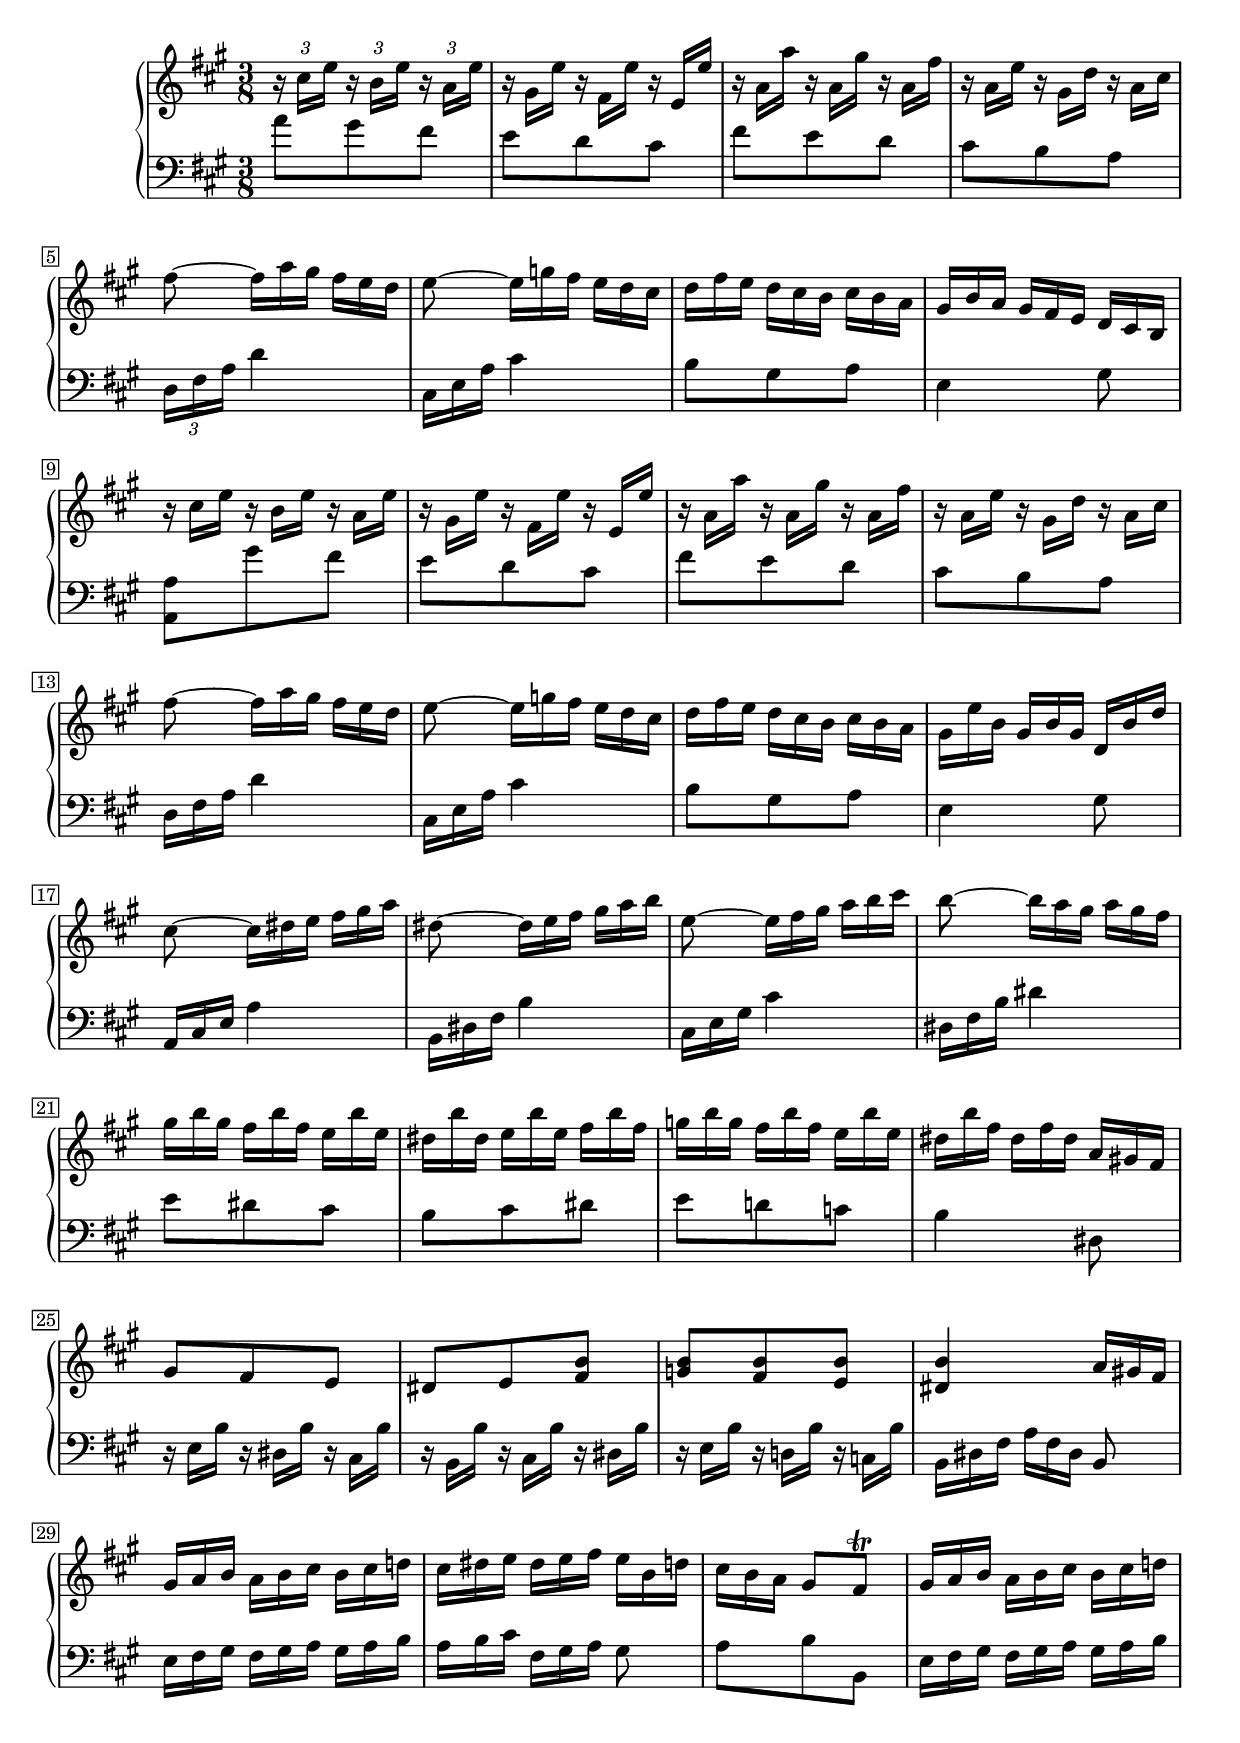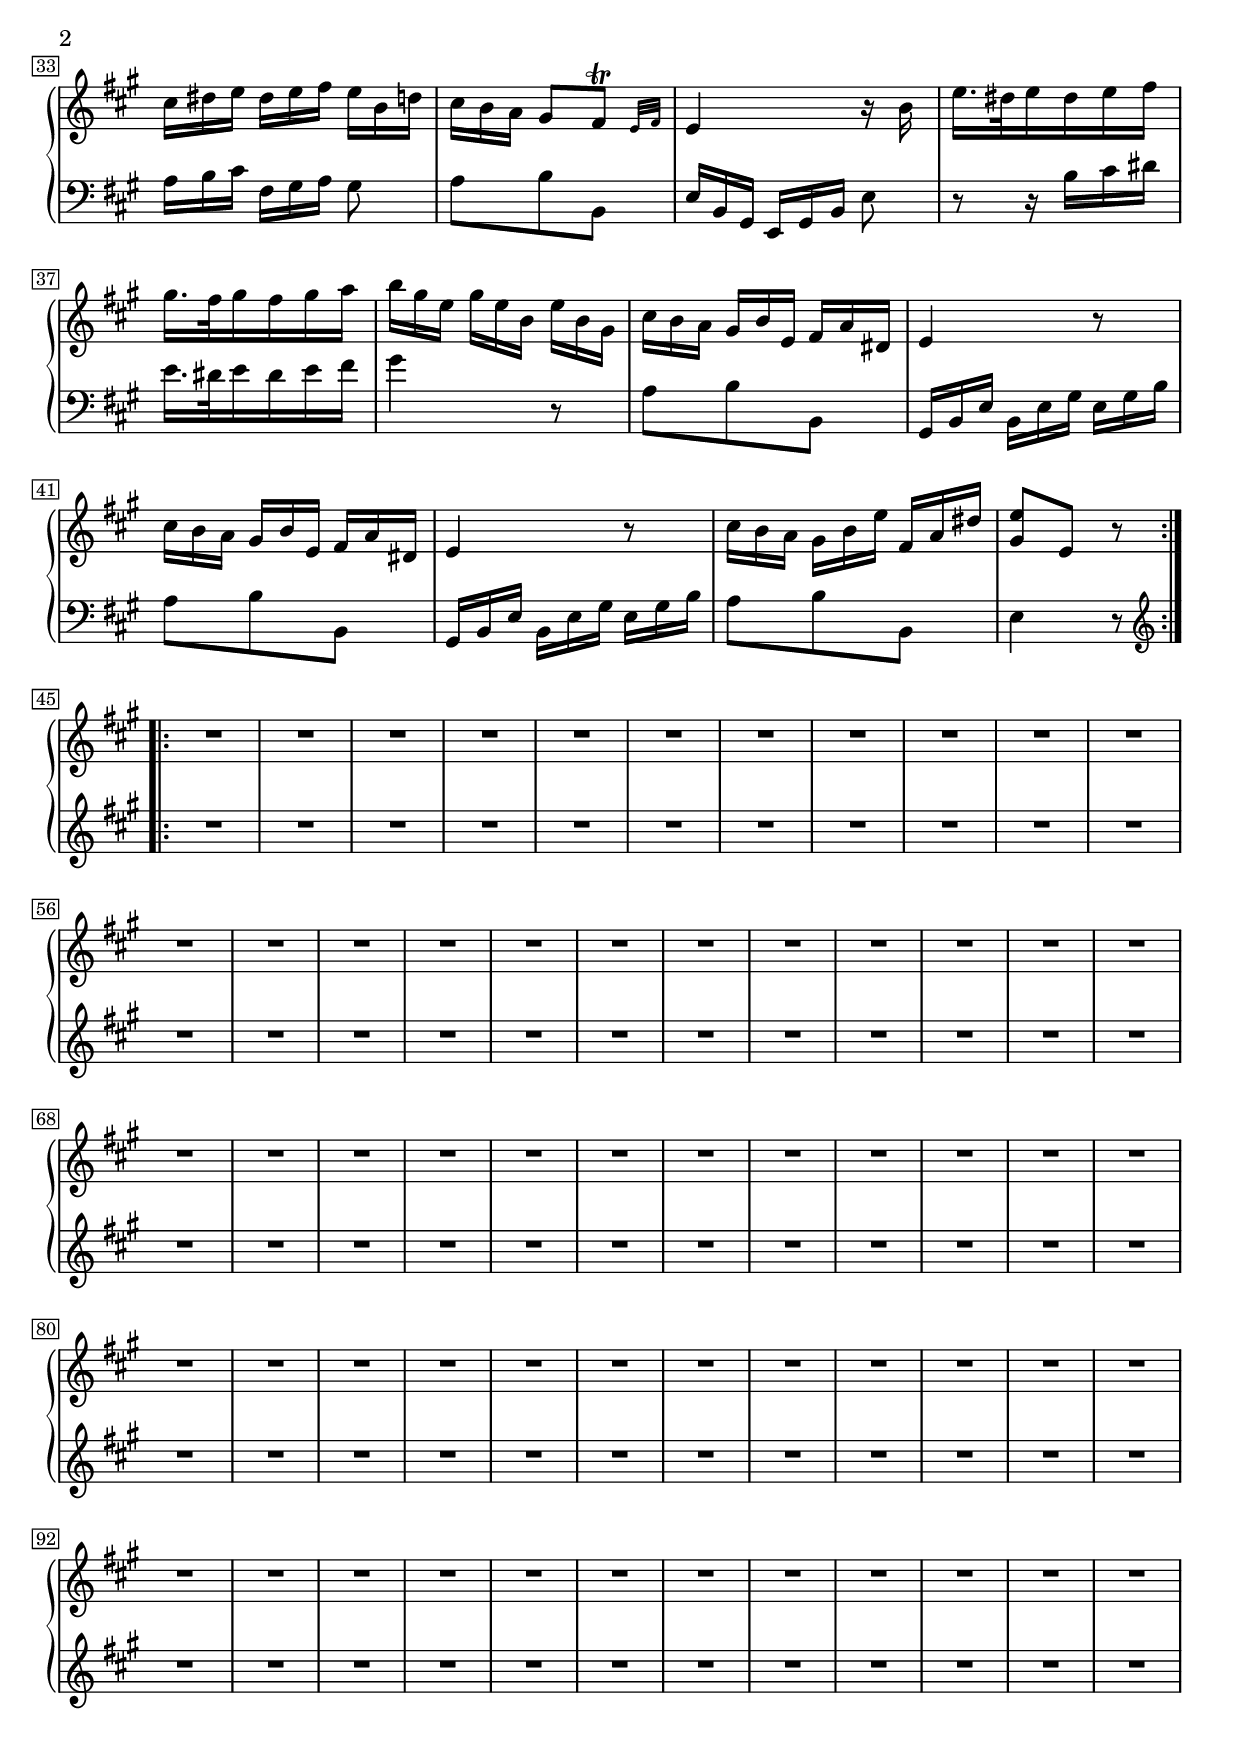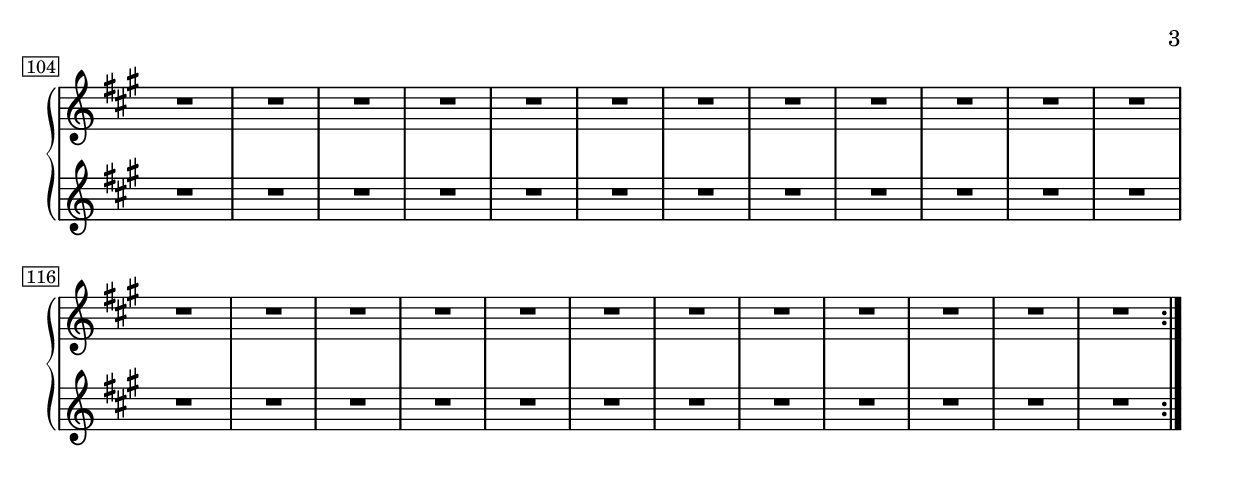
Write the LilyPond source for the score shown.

Global = {
  \key a \major
  \time 3/8
  \include "../global.ly"
}

Soprano = \context Voice = "one" \relative c'' {
  \voiceOne
  \stemNeutral\tieNeutral
  \override MultiMeasureRest.staff-position = #0
  \override Rest.staff-position = #0
  \omit TupletBracket
  %1
  \repeat volta 2 {
  | \tuplet 3/2 { r16 cis e } \tuplet 3/2 { r b e } \tuplet 3/2 { r a, e' }
  | \omit TupletNumber
    \tuplet 3/2 { r gis, e'  r fis, e'  r e, e' }
  | \tuplet 3/2 { r a, a'  r a, gis'  r a, fis' }
  | \tuplet 3/2 { r a, e'  r gis, d'  r a cis }
  %5
  | fis8~ \tuplet 3/2 { fis16[ a gis]  fis[ e d] }
  | e8~ \tuplet 3/2 { e16[ g fis]  e[ d cis] }
  | \tuplet 3/2 { d[ fis e]  d cis b  cis[ b a] }
  | \tuplet 3/2 { gis[ b a]  gis fis e  d[ cis b] }
  | \tuplet 3/2 { r16 cis' e } \tuplet 3/2 { r b e } \tuplet 3/2 { r a, e' }
  %10
  | \tuplet 3/2 { r gis, e'  r fis, e'  r e, e' }
  | \tuplet 3/2 { r a, a'  r a, gis'  r a, fis' }
  | \tuplet 3/2 { r a, e'  r gis, d'  r a cis }
  | fis8~ \tuplet 3/2 { fis16[ a gis]  fis[ e d] }
  | e8~ \tuplet 3/2 { e16[ g fis]  e[ d cis] }
  %15
  | \tuplet 3/2 { d[ fis e]  d cis b  cis[ b a] }
  | \tuplet 3/2 { gis[ e' b]  gis b gis  d[ b' d] }
  | cis8~ \tuplet 3/2 { cis16[ dis e]  fis gis a }
  | dis,8~ \tuplet 3/2 { dis16[ e fis]  gis a b }
  | e,8~ \tuplet 3/2 { e16[ fis gis]  a b cis }
  %20
  | b8~ \tuplet 3/2 { b16[ a gis]  a gis fis }
  | \tuplet 3/2 { gis[ b gis]  fis b fis  e[ b' e,] }
  | \tuplet 3/2 { dis[ b' dis,]  e b' e,  fis[ b fis] }
  | \tuplet 3/2 { g[ b g]  fis b fis  e[ b' e,] }
  | \tuplet 3/2 { dis[ b' fis]  dis fis dis  a[ gis! fis] }
  %25
  | gis8 fis e
  | dis e <fis b>
  | <b g> <fis b> <e b'>
  | <dis b'>4 \tuplet 3/2 { a'16[ gis fis] }
  | \tuplet 3/2 { gis[ a b]  a b cis  b[ cis d!] }
  %30
  | \tuplet 3/2 { cis[ dis e]  dis e fis  e[ b d] }
  | \tuplet 3/2 { cis[ b a] } gis8 fis\trill
  | \tuplet 3/2 { gis16[ a b]  a b cis  b[ cis d!] }
  | \tuplet 3/2 { cis[ dis e]  dis e fis  e[ b d] }
  | \tuplet 3/2 { cis[ b a] } gis8
    fis8*1/2\trill \magnifyMusic 0.66 { e32[ fis] }
  %35
  | e4 r16 b'
  | e16. dis32 e16 dis e fis
  | gis16. fis32 gis16 fis gis a
  | \tuplet 3/2 { b[ gis e]  gis e b  e[ b gis] }
  \repeat unfold 2 {
  | \tuplet 3/2 { cis[ b a]  gis b e,  fis[ a dis,] }
  | e4 r8
  }
  | \tuplet 3/2 { cis'16[ b a]  gis b e  fis,[ a dis] }
  | <gis, e'>8 e r
  }
  \break
  \repeat volta 2 {
  %45
 %| e'4.
  | R1*3/8*83
  }
    \fine
}

Alto = \context Voice = "two" \relative c' {
  \voiceTwo
  \stemDown\tieDown
  \override Rest.staff-position = #0
  %1
}

Tenor = \context Voice = "three" \relative c {
  \voiceThree
  \stemUp\tieUp
  \override Rest.staff-position = #0
  %1
}

Bass = \context Voice = "four" \relative c' {
  \voiceFour
  \stemNeutral\tieNeutral
  \override MultiMeasureRest.staff-position = #0
  \override Rest.staff-position = #0
  \omit TupletBracket
  %1
  \repeat volta 2 {
  | a'8 gis fis
  | e d cis
  | fis e d
  | cis b a
  %5
  | \tuplet 3/2 { d,16[ fis a] } d4
  | \omit TupletNumber
    \tuplet 3/2 { cis,16[ e a] } cis4
  | b8 gis a
  | e4 gis8
  | <a, a'> gis'' fis
  %10
  | e d cis
  | fis e d
  | cis b a
  | \tuplet 3/2 { d,16 fis a } d4
  | \tuplet 3/2 { cis,16 e a } cis4
  %15
  | b8 gis a
  | e4 gis8
  | \tuplet 3/2 { a,16 cis e } a4
  | \tuplet 3/2 { b,16 dis fis } b4
  | \tuplet 3/2 { cis,16 e gis } cis4
  %20
  | \tuplet 3/2 { dis,16 fis b } dis4
  | e8 dis cis
  | b cis dis
  | e d c
  | b4 dis,8
  %25
  | \tuplet 3/2 { r16 e b'  r dis, b' r cis, b' }
  | \tuplet 3/2 { r16 b, b'  r cis, b' r dis, b' }
  | \tuplet 3/2 { r16 e, b'  r d, b' r c, b' }
  | \tuplet 3/2 { b,16[ dis fis] a[ fis dis] } b8
  \repeat unfold 2 {
  | \tuplet 3/2 { e16[ fis gis] fis gis a gis[ a b] }
  | \tuplet 3/2 { a[ b cis] fis,[ gis a] } gis8
  | a8 b b,
  }
  %35
  | \tuplet 3/2 { e16[ b gis] e[ gis b] } e8
  | r8 r16 b' cis dis
  | e16. dis32 e16 dis e fis
  | gis4 r8
  \repeat unfold 2 {
  | a, b b,
  | \tuplet 3/2 { gis16[ b e] b e gis e[ gis b] }
  }
  | a8 b b,
  | e4 r8
    \clef "treble"
  }
  \repeat volta 2 {
  | R1*3/8*83
  }
    \fine
}

\score {
  \new PianoStaff
  <<
    \accidentalStyle Score.piano
    \context Staff = "upper" <<
      \set Staff.midiInstrument = #"acoustic grand"
      \Global
      \clef treble
      \Soprano
      \Alto
    >>
    \context Staff = "lower" <<
      \set Staff.midiInstrument = #"acoustic grand"
      \Global
      \clef bass
      \Tenor
      \Bass
    >>
  >>
  \header {
    composer = ##f % "Johann Christian Bach"
    opus = ##f % "W. A11"
    title = \markup { "Presto" }
    subtitle = ##f
  }
  \layout {
    \context {
      \PianoStaff
      \override Parentheses.font-size = #-2
      \override TextScript.font-shape = #'italic
      \override TextScript.font-size = #-1
    }
  }
  \midi {
    \tempo 4 = 100
  }
}
